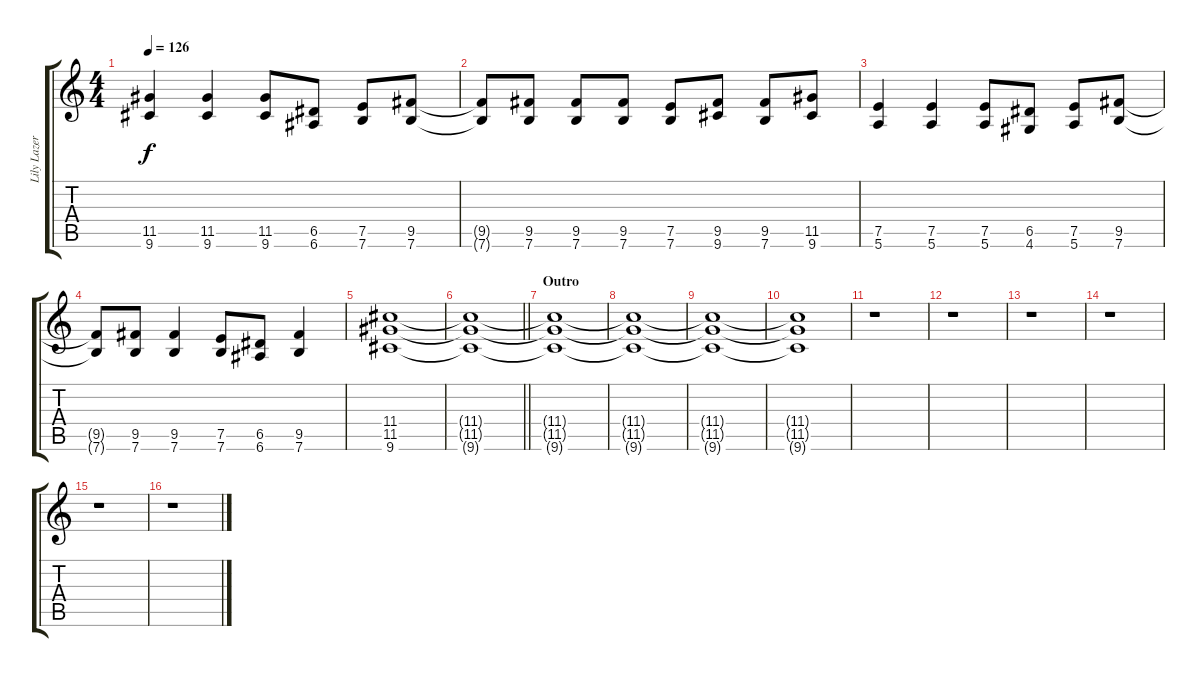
\track ("Lily Lazer (Guitar)" "Lily Lazer") {instrument distortionguitar}
\staff {score tabs}
\tuning (E4 B3 G3 D3 A2 E2) {hide}
\ts (4 4)
\tempo 126
\clef g2
\ks c
(11.5 9.6).4{dy f} (11.5 9.6).4 (11.5 9.6).8 (6.5 6.6).8 (7.5 7.6).8 (9.5 7.6).8 |
(9.5{t} 7.6{t}).8 (9.5 7.6).8 (9.5 7.6).8 (9.5 7.6).8 (7.5 7.6).8 (9.5 9.6).8 (9.5 7.6).8 (11.5 9.6).8 |
(7.5 5.6).4 (7.5 5.6).4 (7.5 5.6).8 (6.5 4.6).8 (7.5 5.6).8 (9.5 7.6).8 |
(9.5{t} 7.6{t}).8 (9.5 7.6).8 (9.5 7.6).4 (7.5 7.6).8 (6.5 6.6).8 (9.5 7.6).4 |
(11.4 11.5 9.6).1 |
\barLineRight lightlight
(11.4{t} 11.5{t} 9.6{t}).1 |
\section ("" "Outro")
(11.4{t} 11.5{t} 9.6{t}).1 |
(11.4{t} 11.5{t} 9.6{t}).1 |
(11.4{t} 11.5{t} 9.6{t}).1 |
(11.4{t} 11.5{t} 9.6{t}).1 |
r.1 |
r.1 |
r.1 |
r.1 |
r.1 |
r.1
